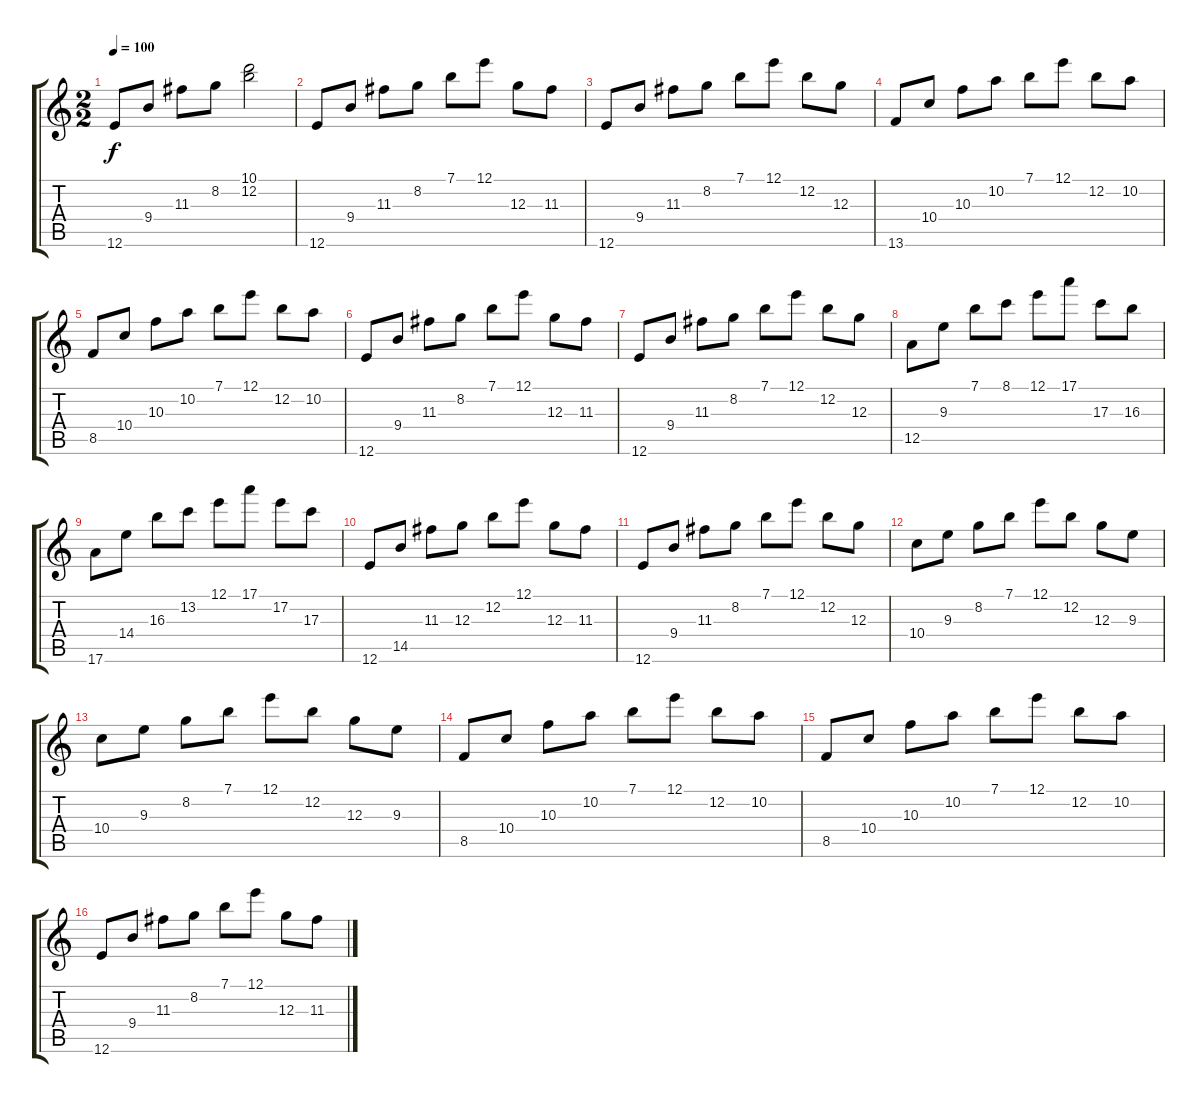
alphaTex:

\track "" {instrument banjo}
\staff {score tabs}
\tuning (E4 B3 G3 D3 A2 E2) {hide}
\displaytranspose 12
\ts (2 2)
\tempo 100
\clef g2
\ks c
12.6.8{dy f} 9.4.8 11.3.8 8.2.8 (10.1 12.2).2 |
12.6.8 9.4.8 11.3.8 8.2.8 7.1.8 12.1.8 12.3.8 11.3.8 |
12.6.8 9.4.8 11.3.8 8.2.8 7.1.8 12.1.8 12.2.8 12.3.8 |
13.6.8 10.4.8 10.3.8 10.2.8 7.1.8 12.1.8 12.2.8 10.2.8 |
8.5.8 10.4.8 10.3.8 10.2.8 7.1.8 12.1.8 12.2.8 10.2.8 |
12.6.8 9.4.8 11.3.8 8.2.8 7.1.8 12.1.8 12.3.8 11.3.8 |
12.6.8 9.4.8 11.3.8 8.2.8 7.1.8 12.1.8 12.2.8 12.3.8 |
12.5.8 9.3.8 7.1.8 8.1.8 12.1.8 17.1.8 17.3.8 16.3.8 |
17.6.8 14.4.8 16.3.8 13.2.8 12.1.8 17.1.8 17.2.8 17.3.8 |
12.6.8 14.5.8 11.3.8 12.3.8 12.2.8 12.1.8 12.3.8 11.3.8 |
12.6.8 9.4.8 11.3.8 8.2.8 7.1.8 12.1.8 12.2.8 12.3.8 |
10.4.8 9.3.8 8.2.8 7.1.8 12.1.8 12.2.8 12.3.8 9.3.8 |
10.4.8 9.3.8 8.2.8 7.1.8 12.1.8 12.2.8 12.3.8 9.3.8 |
8.5.8 10.4.8 10.3.8 10.2.8 7.1.8 12.1.8 12.2.8 10.2.8 |
8.5.8 10.4.8 10.3.8 10.2.8 7.1.8 12.1.8 12.2.8 10.2.8 |
12.6.8 9.4.8 11.3.8 8.2.8 7.1.8 12.1.8 12.3.8 11.3.8
